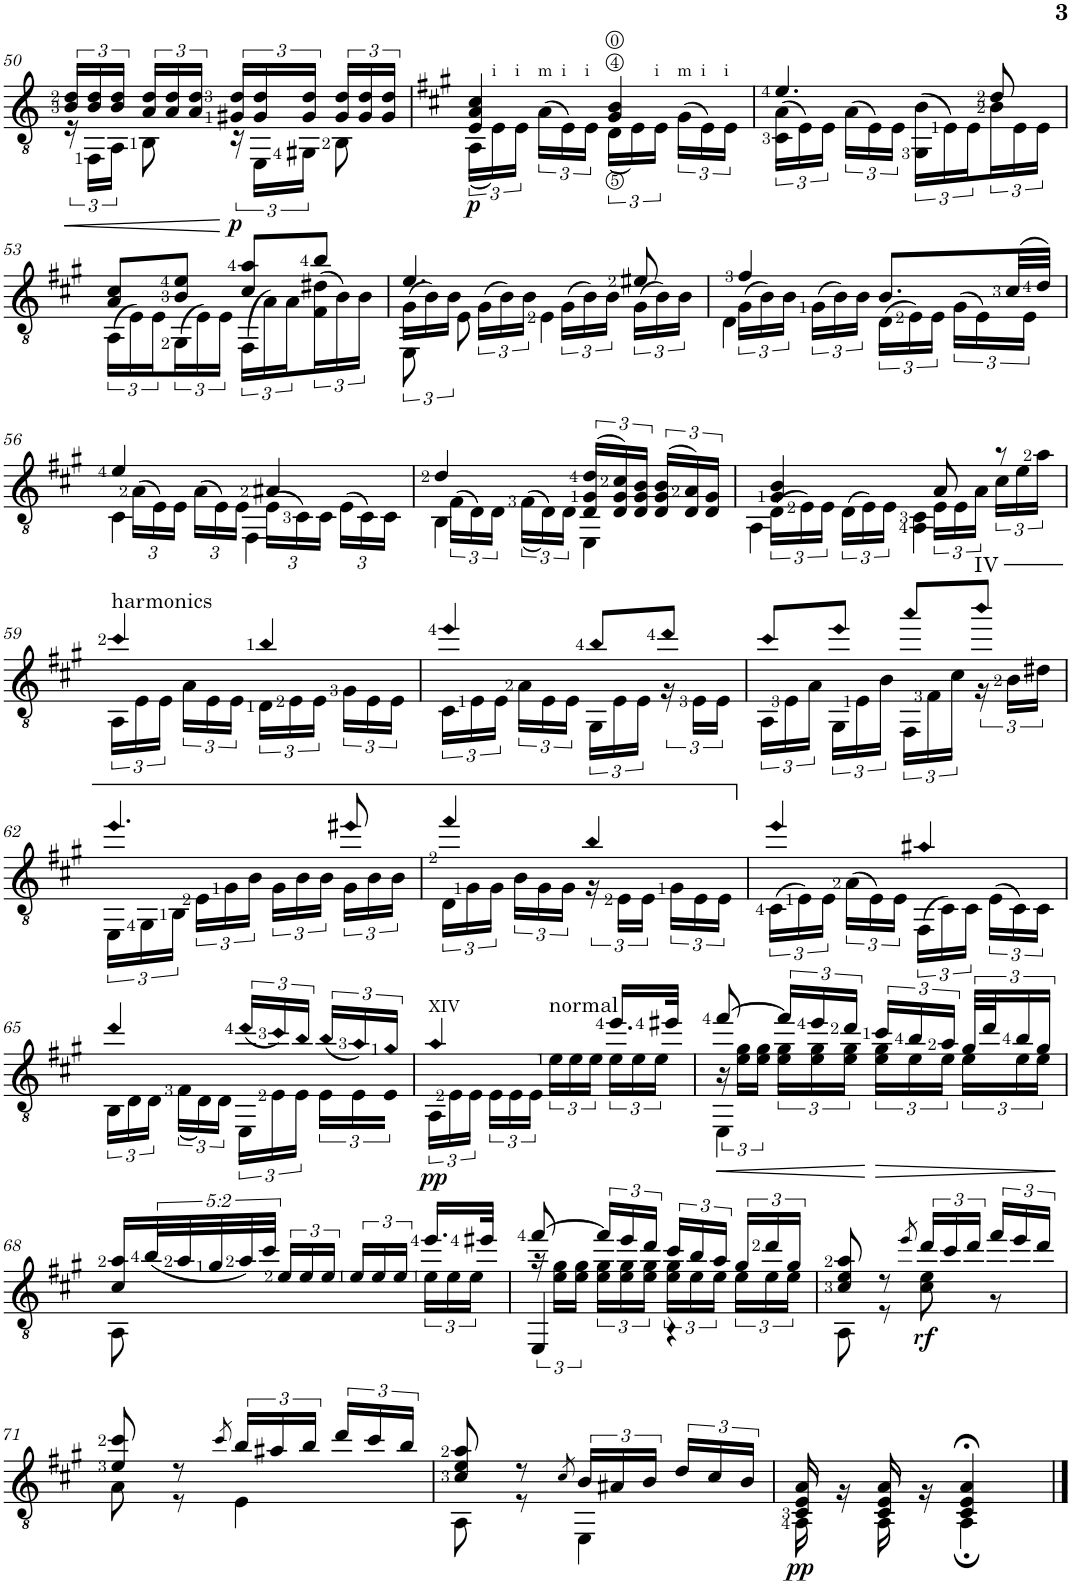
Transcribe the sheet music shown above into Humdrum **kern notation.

**kern	**dynam
*part1	*part1
*staff1	*staff1
*I"Classical Guitar	*
*I'Guit.	*
!!LO:PB:g=z
*clefGv2	*
*k[]	*
*a:	*
*M2/4	*
=50	=50
!	!LO:HP:b
*^	*
24B/ 24d/LL	24r	<
24B/ 24d/	24FF\LL	.
24B/ 24d/JJ	24AA\JJ	.
24A/ 24d/LL	8BB\	.
24A/ 24d/	.	.
24A/ 24d/JJ	.	.
!	!	!LO:DY:b
24G#X/ 24d/LL	24r	p
24G#/ 24d/	24EE\LL	.
24G#/ 24d/JJ	24GG#X\JJ	.
24G#/ 24d/LL	8BB\	.
24G#/ 24d/	.	.
24G#/ 24d/JJ	.	.
=51	=51	=51
*k[f#c#g#]	*	*
*A:	*	*
!	!	!LO:DY:b
4E/ 4A/ 4c#/	(24AA\LL	p
!	!LO:TX:a:t=i	!
.	24E\)	.
!	!LO:TX:a:t=i	!
.	24E\JJ	.
!	!LO:TX:a:t=m	!
.	(>24A\LL	.
!	!LO:TX:a:t=i	!
.	24E\)	.
!	!LO:TX:a:t=i	!
.	24E\JJ	.
4G#/ 4B/	(24D\LL	.
.	24E\)	.
!	!LO:TX:a:t=i	!
.	24E\JJ	.
!	!LO:TX:a:t=m	!
.	(>24G#\LL	.
!	!LO:TX:a:t=i	!
.	24E\)	.
!	!LO:TX:a:t=i	!
.	24E\JJ	.
=52	=52	=52
4.e/	(>24C#\ 24A\LL	.
.	24E\)	.
.	24E\JJ	.
.	(>24A\LL	.
.	24E\)	.
.	24E\JJ	.
.	(>24GG#\ 24B\LL	.
.	24E\)	.
.	24E\	.
8d/	24B\	.
.	24E\	.
.	24E\JJ	.
!!LO:LB:g=z	!!
=53	=53	=53
8A/ 8c#/L	(>24AA\LL	.
.	24E\)	.
.	24E\	.
8B/ 8e/J	(>24GG#\	.
.	24E\)	.
.	24E\JJ	.
8c#/ 8a/L	(>24FF#\LL	.
.	24A\)	.
.	24A\	.
8b/J	(>24F#\ 24d#X\	.
.	24B\)	.
.	24B\JJ	.
=54	=54	=54
*	*^	*
4.e/	(>24G#\LL	8EE\	.
.	24B\)	.	.
.	24B\JJ	.	.
.	(>24G#\LL	8E\	.
.	24B\)	.	.
.	24B\JJ	.	.
.	(>24G#\LL	4E\	.
.	24B\)	.	.
.	24B\JJ	.	.
8e#X/	(>24G#\LL	.	.
.	24B\)	.	.
.	24B\JJ	.	.
=55	=55	=55	=55
4f#/	(>24G#\LL	4D\	.
.	24B\)	.	.
.	24B\JJ	.	.
.	(>24G#\LL	.	.
.	24B\)	.	.
.	24B\JJ	.	.
8.B/L	(>24D\LL	4ryy	.
.	24E\)	.	.
.	24E\JJ	.	.
.	(>24G#\LL	.	.
.	24E\)	.	.
(32c#/LL	.	.	.
.	24E\JJ	.	.
32d/JJJ)	.	.	.
!!LO:LB:g=z	!!	!!
=56	=56	=56	=56
*	*Xbrackettup	*	*
4e/	(>24A\LL	4C#\	.
.	24E\)	.	.
.	24E\JJ	.	.
.	(>24A\LL	.	.
.	24E\)	.	.
.	24E\JJ	.	.
4A#X/	(>24E\LL	4FF#\	.
.	24C#\)	.	.
.	24C#\JJ	.	.
.	(>24E\LL	.	.
.	24C#\)	.	.
.	24C#\JJ	.	.
=57	=57	=57	=57
*	*brackettup	*	*
4d/	(>24F#\LL	4BB\	.
.	24D\)	.	.
.	24D\JJ	.	.
.	((>24F#\LL	.	.
.	24D\))	.	.
.	24D\JJ	.	.
(24D/ 24G#/ 24d/LL	4ryy	4EE\	.
24D/ 24G#/ 24c#/)	.	.	.
24D/ 24G#/ 24B/JJ	.	.	.
(24D/ 24G#/ 24B/LL	.	.	.
24D/ 24A/)	.	.	.
24D/ 24G#/JJ	.	.	.
=58	=58	=58	=58
4G#/ 4B/	4AA\	(>24D\LL	.
.	.	24E\)	.
.	.	24E\JJ	.
.	.	(>24D\LL	.
.	.	24E\)	.
.	.	24E\JJ	.
8A/	4AA\ 4C#\	24E\LL	.
.	.	24E\	.
.	.	24A\JJ	.
8r	.	24c#\LL	.
.	.	24e\	.
.	.	24a\JJ	.
!!LO:LB:g=z	!!	!!
=59	=59	=59	=59
!LO:TX:a:t=harmonics	!	!	!
!LO:N:head=diamond	!	!	!
4cc#/	24AA\LL	4c#	.
.	24E\	.	.
.	24E\JJ	.	.
.	24A\LL	.	.
.	24E\	.	.
.	24E\JJ	.	.
!LO:N:head=diamond	!	!	!
4b/	24D\LL	4B	.
.	24E\	.	.
.	24E\JJ	.	.
.	24G#\LL	.	.
.	24E\	.	.
.	24E\JJ	.	.
=60	=60	=60	=60
!LO:N:head=diamond	!	!	!
4ee/	24C#\LL	4e	.
.	24E\	.	.
.	24E\JJ	.	.
.	24A\LL	.	.
.	24E\	.	.
.	24E\JJ	.	.
!LO:N:head=diamond	!	!	!
8b/L	24GG#\LL	8BL	.
.	24E\	.	.
.	24E\JJ	.	.
!LO:N:head=diamond	!	!	!
8dd/J	24r	8dJ	.
.	24E\LL	.	.
.	24E\JJ	.	.
=61	=61	=61	=61
!LO:N:head=diamond	!	!	!
8cc#/L	24AA\LL	8c#L	.
.	24E\	.	.
.	24A\JJ	.	.
!LO:N:head=diamond	!	!	!
8ee/J	24GG#\LL	8eJ	.
.	24E\	.	.
.	24B\JJ	.	.
!LO:N:head=diamond	!	!	!
8aa/L	24FF#\LL	8aL	.
.	24F#\	.	.
.	24c#\JJ	.	.
!LO:TX:a:t=IV	!	!	!
!LO:N:head=diamond	!	!	!
8bb/J	24r	8bJ	.
.	24B\LL	.	.
.	24d#X\JJ	.	.
!!LO:LB:g=z	!!	!!
=62	=62	=62	=62
!LO:N:head=diamond	!	!	!
4.ee/	24EE\LL	4.e	.
.	24GG#\	.	.
.	24BB\JJ	.	.
.	24E\LL	.	.
.	24G#\	.	.
.	24B\JJ	.	.
.	24G#\LL	.	.
.	24B\	.	.
.	24B\JJ	.	.
!LO:N:head=diamond	!	!	!
8ee#X/	24G#\LL	8e#X	.
.	24B\	.	.
.	24B\JJ	.	.
=63	=63	=63	=63
!LO:N:head=diamond	!	!	!
4ff#/	24D\LL	4f#	.
.	24G#\	.	.
.	24G#\JJ	.	.
.	24B\LL	.	.
.	24G#\	.	.
.	24G#\JJ	.	.
!LO:N:head=diamond	!	!	!
4b/	24r	4B	.
.	24E\LL	.	.
.	24E\JJ	.	.
.	24G#\LL	.	.
.	24E\	.	.
.	24E\JJ	.	.
=64	=64	=64	=64
!LO:N:head=diamond	!	!	!
4ee/	(>24C#\LL	4e	.
.	24E\)	.	.
.	24E\JJ	.	.
.	(>24A\LL	.	.
.	24E\)	.	.
.	24E\JJ	.	.
!LO:N:head=diamond	!	!	!
4a#X/	(>24FF#\LL	4A#X	.
.	24C#\)	.	.
.	24C#\JJ	.	.
.	(>24E\LL	.	.
.	24C#\)	.	.
.	24C#\JJ	.	.
!!LO:LB:g=z	!!	!!
=65	=65	=65	=65
!LO:N:head=diamond	!	!	!
4dd/	24BB\LL	4d	.
.	24D\	.	.
.	24D\JJ	.	.
.	(24F#\LL	.	.
.	24D\)	.	.
.	24D\JJ	.	.
!LO:N:head=diamond	!	!	!
*	*	*Xbrackettup	*
(<24dd/LL	24EE\LL	24dLL	.
!LO:N:head=diamond	!	!	!
24cc#/)	24E\	24c#	.
!LO:N:head=diamond	!	!	!
24b/JJ	24E\JJ	24B	.
*brackettup	*	*	*
!LO:N:head=diamond	!	!	!
*	*	*Xbrackettup	*
(<24b/LL	24E\LL	24B	.
!LO:N:head=diamond	!	!	!
24a/)	24E\	24A	.
!LO:N:head=diamond	!	!	!
24g#/JJ	24EJJ	24G#JJ	.
=66	=66	=66	=66
!LO:N:head=diamond	!	!	!
*	*brackettup	*	*
!LO:TX:a:t=XIV	!	!	!
!	!	!	!LO:DY:b
4a/	24AA\LL	4A	pp
.	24E\	.	.
.	24E\JJ	.	.
.	24E\LL	.	.
.	24E\	.	.
.	24E\JJ	.	.
!LO:TX:a:t=normal	!	!	!
24e\LL	8ryy	4ryy	.
24e\	.	.	.
24e\JJ	.	.	.
24e\LL	16.ee/LL	.	.
24e\	.	.	.
24e\JJ	.	.	.
.	32ee#X/JJk	.	.
=67	=67	=67	=67
!	!	!	!LO:HP:b
[8ff#/	24r	4EE\	<
.	24e\ 24g#\LL	.	.
.	24e\ 24g#\JJ	.	.
24ff#/LL]	24e\ 24g#\LL	.	.
24ee/	24e\ 24g#\	.	.
24dd/JJ	24e\ 24g#\JJ	.	.
24cc#/LL	24e\ 24g#\LL	4ryy	[
24b/	24e\	.	.
24a/JJ	24e\JJ	.	.
48g#/LLL	24e\LL	.	.
48dd/J	.	.	.
24b/	24e\	.	.
24g#/JJ	24e\JJ	.	.
*v	*v	*v	*
.	[
!!LO:LB:g=z
=68	=68
*^	*
*	*^	*
16c#/ 16a/LL	8AA\	4.ryy	.
(<80b/L	.	.	.
80a/	.	.	.
80g#/	.	.	.
80a/)	.	.	.
80cc#/JJJ	.	.	.
24e/LL	8ryy	.	.
24e/	.	.	.
24e/JJ	.	.	.
24e/LL	4ryy	.	.
24e/	.	.	.
24e/JJ	.	.	.
24e\LL	.	16.ee/LL	.
24e\	.	.	.
24e\JJ	.	.	.
.	.	32ee#X/JJk	.
=69	=69	=69	=69
[8ff#/	24r	4EE/	.
.	24e\ 24g#\LL	.	.
.	24e\ 24g#\JJ	.	.
24ff#/LL]	24e\ 24g#\LL	.	.
24ee/	24e\ 24g#\	.	.
24dd/JJ	24e\ 24g#\JJ	.	.
24cc#/LL	24e\ 24g#\LL	4r	.
24b/	24e\	.	.
24a/JJ	24e\JJ	.	.
24g#/LL	24e\LL	.	.
24dd/	24e\	.	.
24g#/JJ	24e\JJ	.	.
*	*v	*v	*
=70	=70	=70
8c#/ 8e/ 8a/	8AA\	.
8r	8r	.
8qee/	.	.
!	!	!LO:DY:b
24dd/LL	8c#\ 8e\	rf
24cc#/	.	.
24dd/JJ	.	.
24ff#/LL	8r	.
24ee/	.	.
24dd/JJ	.	.
!!LO:LB:g=z	!!
=71	=71	=71
8e/ 8cc#/	8A\	.
8r	8r	.
8qcc#/	.	.
24b/LL	4E\	.
24a#X/	.	.
24b/JJ	.	.
24dd/LL	.	.
24cc#/	.	.
24b/JJ	.	.
=72	=72	=72
8c#/ 8e/ 8a/	8AA\	.
8r	8r	.
8qc#/	.	.
24B/LL	4EE\	.
24A#X/	.	.
24B/JJ	.	.
24d/LL	.	.
24c#/	.	.
24B/JJ	.	.
=73	=73	=73
!	!	!LO:DY:b
16C#/ 16E/ 16A/	16AA\	pp
16ryy	16r	.
16C#/ 16E/ 16A/	16AA\	.
16ryy	16r	.
4C#/;< 4E/;< 4A/;<	4AA;\	.
*v	*v	*
==	==
*-	*-
